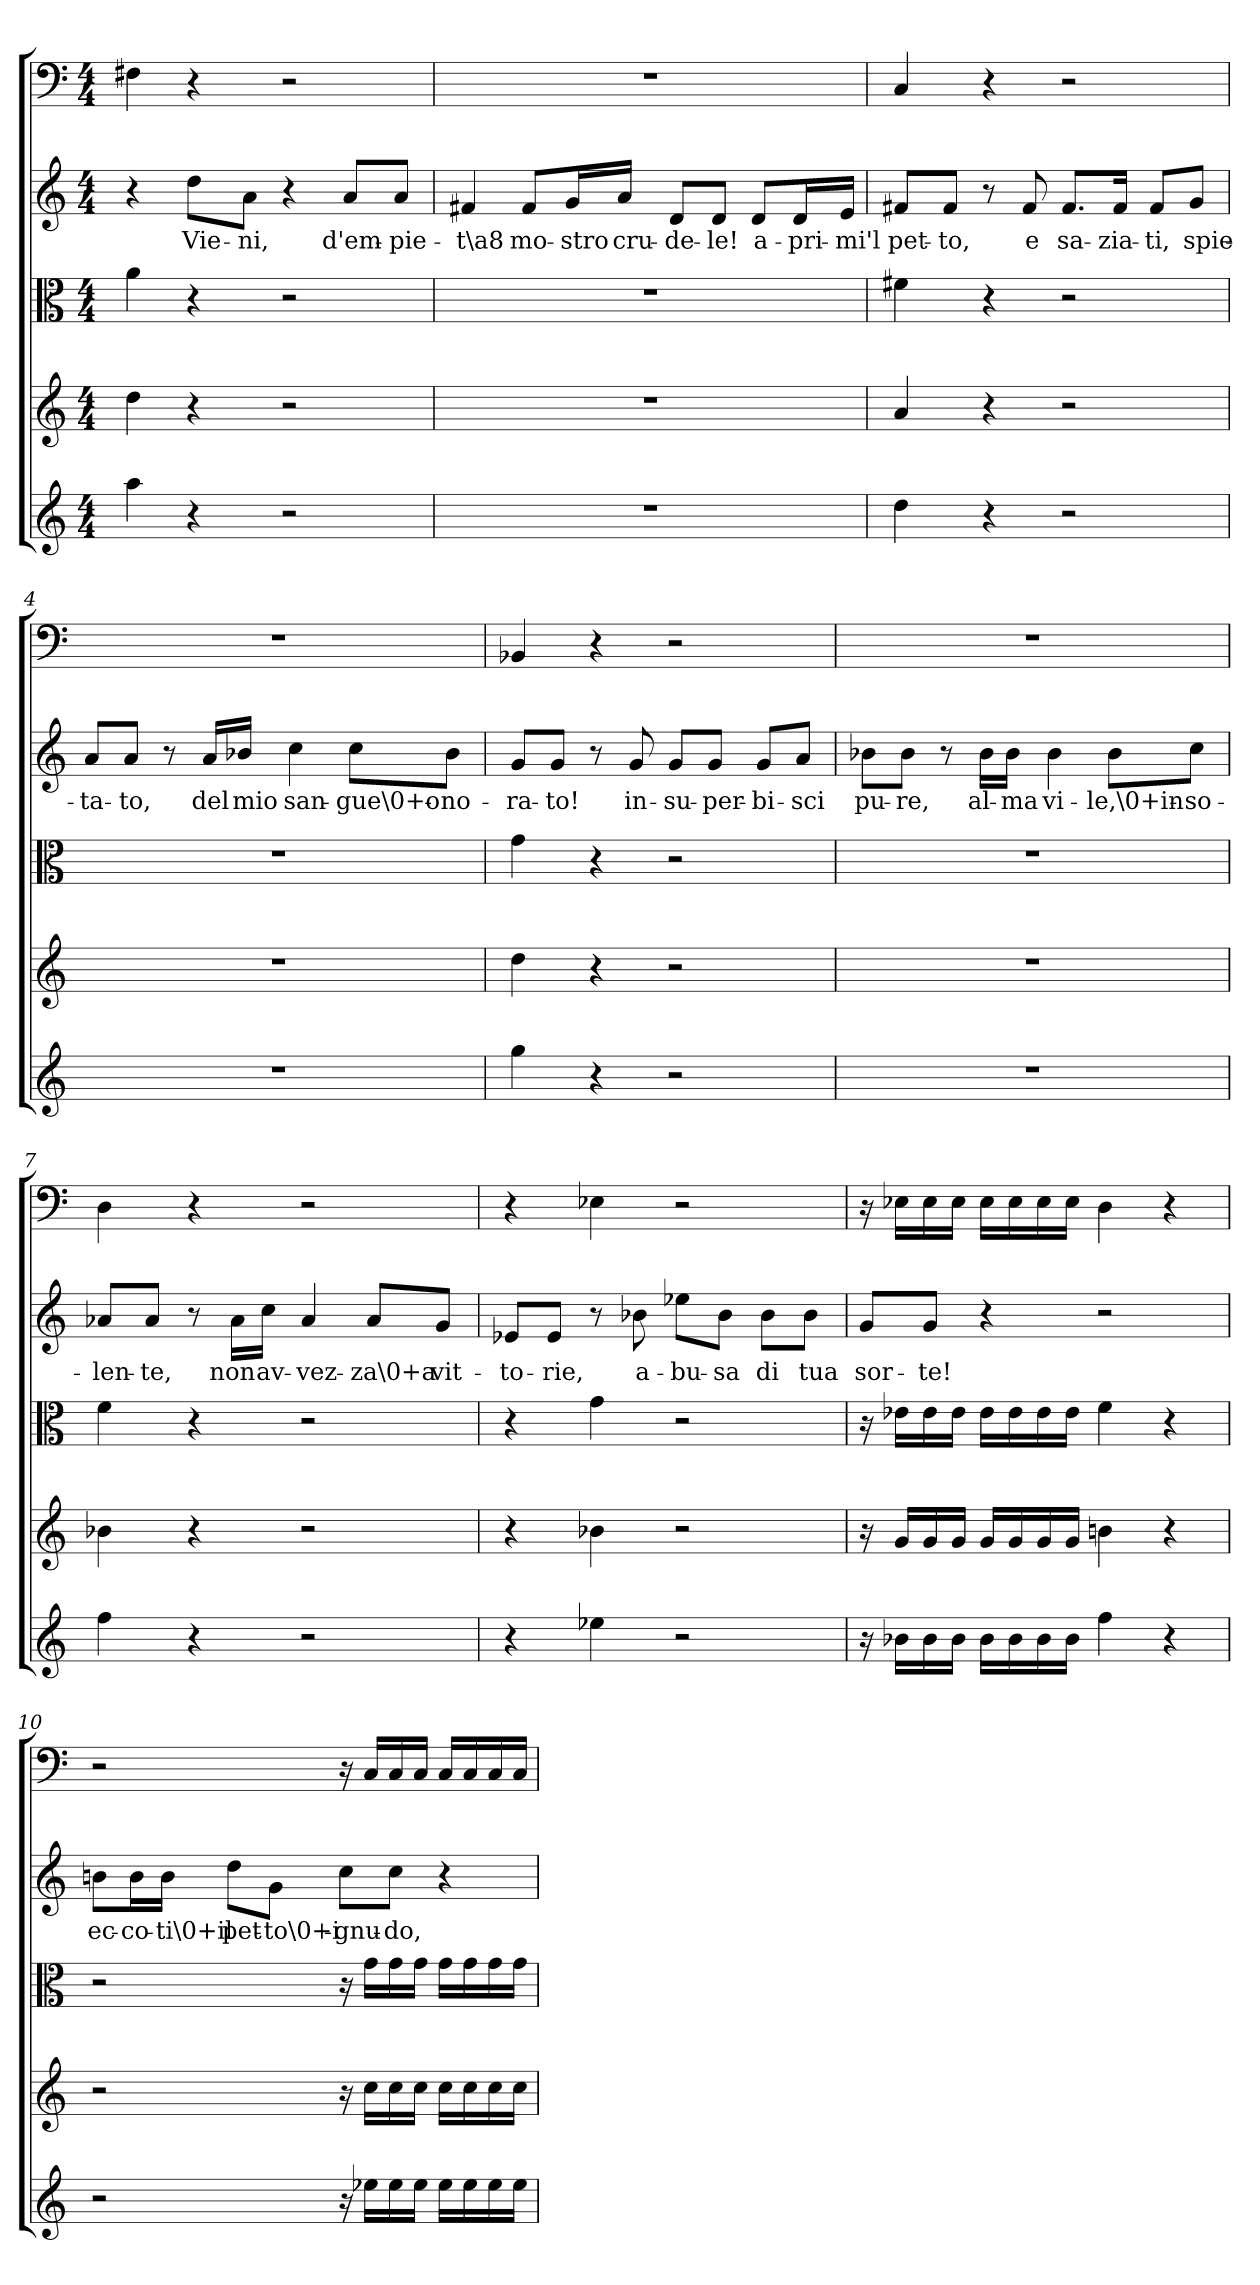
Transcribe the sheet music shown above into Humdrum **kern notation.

**kern	**kern	**kern	**kern	**text	**kern
*part5	*part4	*part3	*part2	*part2	*part1
*staff5	*staff4	*staff3	*staff2	*staff2	*staff1
*clefG2	*clefG2	*clefC3	*clefG2	*	*clefF4
*k[]	*k[]	*k[]	*k[]	*	*k[]
*C:	*C:	*C:	*C:	*	*C:
*M4/4	*M4/4	*M4/4	*M4/4	*	*M4/4
=1	=1	=1	=1	=1	=1
4aa\	4dd\	4a\	4r	.	4F#X\
4r	4r	4r	8dd\L	Vie-	4r
.	.	.	8a\J	-ni,	.
2r	2r	2r	4r	.	2r
.	.	.	8a/L	d'em-	.
.	.	.	8a/J	-pie-	.
=2	=2	=2	=2	=2	=2
1r	1r	1r	4f#X/	-t\a8	1r
.	.	.	8f#/L	mo-	.
.	.	.	16g/L	-stro	.
.	.	.	16a/JJ	cru-	.
.	.	.	8d/L	-de-	.
.	.	.	8d/J	-le!	.
.	.	.	8d/L	a-	.
.	.	.	16d/L	-pri-	.
.	.	.	16e/JJ	-mi'l	.
=3	=3	=3	=3	=3	=3
4dd\	4a/	4f#X\	8f#X/L	pet-	4C/
.	.	.	8f#/J	-to,	.
4r	4r	4r	8r	.	4r
.	.	.	8f#/	e	.
2r	2r	2r	8.f#/L	sa-	2r
.	.	.	16f#/Jk	-zia-	.
.	.	.	8f#/L	-ti,	.
.	.	.	8g/J	spie-	.
=4	=4	=4	=4	=4	=4
1r	1r	1r	8a/L	-ta-	1r
.	.	.	8a/J	-to,	.
.	.	.	8r	.	.
.	.	.	16a/LL	del	.
.	.	.	16b-X/JJ	mio	.
.	.	.	4cc\	san-	.
.	.	.	8cc\L	-gue\0+o-	.
.	.	.	8b-\J	-no-	.
=5	=5	=5	=5	=5	=5
4gg\	4dd\	4g\	8g/L	-ra-	4BB-X/
.	.	.	8g/J	-to!	.
4r	4r	4r	8r	.	4r
.	.	.	8g/	in-	.
2r	2r	2r	8g/L	-su-	2r
.	.	.	8g/J	-per-	.
.	.	.	8g/L	-bi-	.
.	.	.	8a/J	-sci	.
=6	=6	=6	=6	=6	=6
1r	1r	1r	8b-X\L	pu-	1r
.	.	.	8b-\J	-re,	.
.	.	.	8r	.	.
.	.	.	16b-\LL	al-	.
.	.	.	16b-\JJ	-ma	.
.	.	.	4b-\	vi-	.
.	.	.	8b-\L	-le,\0+in-	.
.	.	.	8cc\J	-so-	.
=7	=7	=7	=7	=7	=7
4ff\	4b-X\	4f\	8a-X/L	-len-	4D\
.	.	.	8a-/J	-te,	.
4r	4r	4r	8r	.	4r
.	.	.	16a-\LL	non	.
.	.	.	16cc\JJ	av-	.
2r	2r	2r	4a-/	-vez-	2r
.	.	.	8a-/L	-za\0+a	.
.	.	.	8g/J	vit-	.
=8	=8	=8	=8	=8	=8
4r	4r	4r	8e-X/L	-to-	4r
.	.	.	8e-/J	-rie,	.
4ee-X\	4b-X\	4g\	8r	.	4E-X\
.	.	.	8b-X\	a-	.
2r	2r	2r	8ee-X\L	-bu-	2r
.	.	.	8b-\J	-sa	.
.	.	.	8b-\L	di	.
.	.	.	8b-\J	tua	.
=9	=9	=9	=9	=9	=9
16r	16r	16r	8g/L	sor-	16r
16b-X\LL	16g/LL	16e-X\LL	.	.	16E-X\LL
16b-\	16g/	16e-\	8g/J	-te!	16E-\
16b-\JJ	16g/JJ	16e-\JJ	.	.	16E-\JJ
16b-\LL	16g/LL	16e-\LL	4r	.	16E-\LL
16b-\	16g/	16e-\	.	.	16E-\
16b-\	16g/	16e-\	.	.	16E-\
16b-\JJ	16g/JJ	16e-\JJ	.	.	16E-\JJ
4ff\	4bn\	4f\	2r	.	4D\
4r	4r	4r	.	.	4r
=10	=10	=10	=10	=10	=10
2r	2r	2r	8bn\L	ec-	2r
.	.	.	16b\L	-co-	.
.	.	.	16b\JJ	-ti\0+il	.
.	.	.	8dd\L	pet-	.
.	.	.	8g\J	-to\0+i-	.
16r	16r	16r	8cc\L	-gnu-	16r
16ee-X\LL	16cc\LL	16g\LL	.	.	16C/LL
16ee-\	16cc\	16g\	8cc\J	-do,	16C/
16ee-\JJ	16cc\JJ	16g\JJ	.	.	16C/JJ
16ee-\LL	16cc\LL	16g\LL	4r	.	16C/LL
16ee-\	16cc\	16g\	.	.	16C/
16ee-\	16cc\	16g\	.	.	16C/
16ee-\JJ	16cc\JJ	16g\JJ	.	.	16C/JJ
=	=	=	=	=	=
*-	*-	*-	*-	*-	*-
